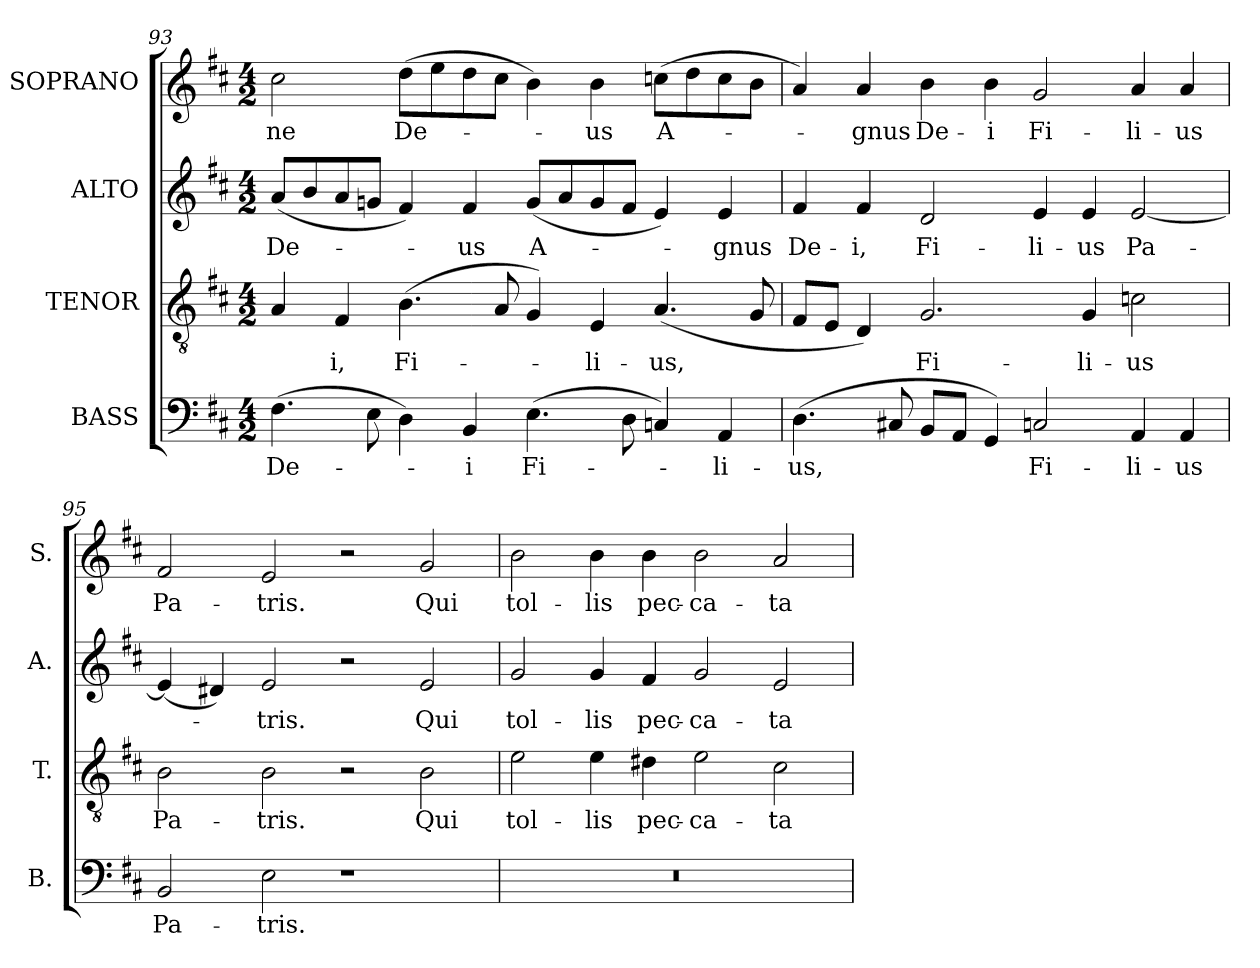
**kern	**text	**kern	**text	**kern	**text	**kern	**text
*part4	*part4	*part3	*part3	*part2	*part2	*part1	*part1
*staff4	*staff4	*staff3	*staff3	*staff2	*staff2	*staff1	*staff1
*I"BASS	*	*I"TENOR	*	*I"ALTO	*	*I"SOPRANO	*
*I'B.	*	*I'T.	*	*I'A.	*	*I'S.	*
!!LO:LB:g=z
*clefF4	*	*clefGv2	*	*clefG2	*	*clefG2	*
*	*	*ITrd7c12	*	*	*	*	*
*k[f#c#]	*	*k[f#c#]	*	*k[f#c#]	*	*k[f#c#]	*
*D:	*	*D:	*	*D:	*	*D:	*
*M4/2	*	*M4/2	*	*M4/2	*	*M4/2	*
=93	=93	=93	=93	=93	=93	=93	=93
!	!LO:LY:b:color=#000000	!	!	!	!	!	!
!	!	!	!	!	!LO:LY:b:color=#000000	!	!
!	!	!	!	!	!	!	!LO:LY:b:color=#000000
(4.F#i\	De-	4AAi/	.	(8ai/L	De-	2cc#i\	-ne
.	.	.	.	8bi/	.	.	.
!	!	!	!LO:LY:b:color=#000000	!	!	!	!
.	.	4FF#i/	-i,	8ai/	.	.	.
8Ei\	.	.	.	8gni/J	.	.	.
!	!	!	!LO:LY:b:color=#000000	!	!	!	!
!	!	!	!	!	!	!	!LO:LY:b:color=#000000
4Di\)	.	(4.BBi\	Fi-	4f#i/)	.	(8ddi\L	De-
.	.	.	.	.	.	8eei\	.
!	!LO:LY:b:color=#000000	!	!	!	!	!	!
!	!	!	!	!	!LO:LY:b:color=#000000	!	!
4BBi/	-i	.	.	4f#i/	-us	8ddi\	.
.	.	8AAi/	.	.	.	8cc#i\J	.
!	!LO:LY:b:color=#000000	!	!	!	!	!	!
!	!	!	!	!	!LO:LY:b:color=#000000	!	!
(4.Ei\	Fi-	4GGi/)	.	(8gi/L	A-	4bi\)	.
.	.	.	.	8ai/	.	.	.
!	!	!	!LO:LY:b:color=#000000	!	!	!	!
!	!	!	!	!	!	!	!LO:LY:b:color=#000000
.	.	4EEi/	-li-	8gi/	.	4bi\	-us
8Di\	.	.	.	8f#i/J	.	.	.
!	!	!	!LO:LY:b:color=#000000	!	!	!	!
!	!	!	!	!	!	!	!LO:LY:b:color=#000000
4Cni/)	.	(4.AAi/	-us,	4ei/)	.	(8ccni\L	A-
.	.	.	.	.	.	8ddi\	.
!	!LO:LY:b:color=#000000	!	!	!	!	!	!
!	!	!	!	!	!LO:LY:b:color=#000000	!	!
4AAi/	-li-	.	.	4ei/	-gnus	8cci\	.
.	.	8GGi/	.	.	.	8bi\J	.
=94	=94	=94	=94	=94	=94	=94	=94
!	!LO:LY:b:color=#000000	!	!	!	!	!	!
!	!	!	!	!	!LO:LY:b:color=#000000	!	!
(4.Di\	-us,	8FF#i/L	.	4f#i/	De-	4ai/)	.
.	.	8EEi/J	.	.	.	.	.
!	!	!	!	!	!LO:LY:b:color=#000000	!	!
!	!	!	!	!	!	!	!LO:LY:b:color=#000000
.	.	4DDi/)	.	4f#i/	-i,	4ai/	-gnus
8C#Xi/	.	.	.	.	.	.	.
!	!	!	!LO:LY:b:color=#000000	!	!	!	!
!	!	!	!	!	!LO:LY:b:color=#000000	!	!
!	!	!	!	!	!	!	!LO:LY:b:color=#000000
8BBi/L	.	2.GGi/	Fi-	2di/	Fi-	4bi\	De-
8AAi/J	.	.	.	.	.	.	.
!	!	!	!	!	!	!	!LO:LY:b:color=#000000
4GGi/)	.	.	.	.	.	4bi\	-i
!	!LO:LY:b:color=#000000	!	!	!	!	!	!
!	!	!	!	!	!LO:LY:b:color=#000000	!	!
!	!	!	!	!	!	!	!LO:LY:b:color=#000000
2Cni/	Fi-	.	.	4ei/	-li-	2gi/	Fi-
!	!	!	!LO:LY:b:color=#000000	!	!	!	!
!	!	!	!	!	!LO:LY:b:color=#000000	!	!
.	.	4GGi/	-li-	4ei/	-us	.	.
!	!LO:LY:b:color=#000000	!	!	!	!	!	!
!	!	!	!LO:LY:b:color=#000000	!	!	!	!
!	!	!	!	!	!LO:LY:b:color=#000000	!	!
!	!	!	!	!	!	!	!LO:LY:b:color=#000000
4AAi/	-li-	2Cni\	-us	[2ei/	Pa-	4ai/	-li-
!	!LO:LY:b:color=#000000	!	!	!	!	!	!
!	!	!	!	!	!	!	!LO:LY:b:color=#000000
4AAi/	-us	.	.	.	.	4ai/	-us
=95	=95	=95	=95	=95	=95	=95	=95
!	!LO:LY:b:color=#000000	!	!	!	!	!	!
!	!	!	!LO:LY:b:color=#000000	!	!	!	!
!	!	!	!	!	!	!	!LO:LY:b:color=#000000
2BBi/	Pa-	2BBi\	Pa-	(4ei/]	.	2f#i/	Pa-
.	.	.	.	4d#Xi/)	.	.	.
!	!LO:LY:b:color=#000000	!	!	!	!	!	!
!	!	!	!LO:LY:b:color=#000000	!	!	!	!
!	!	!	!	!	!LO:LY:b:color=#000000	!	!
!	!	!	!	!	!	!	!LO:LY:b:color=#000000
2Ei\	-tris.	2BBi\	-tris.	2ei/	-tris.	2ei/	-tris.
1r	.	2r	.	2r	.	2r	.
!	!	!	!LO:LY:b:color=#000000	!	!	!	!
!	!	!	!	!	!LO:LY:b:color=#000000	!	!
!	!	!	!	!	!	!	!LO:LY:b:color=#000000
.	.	2BBi\	Qui	2ei/	Qui	2gi/	Qui
=96	=96	=96	=96	=96	=96	=96	=96
!LO:N:vis=1	!	!	!	!	!	!	!
!	!	!	!LO:LY:b:color=#000000	!	!	!	!
!	!	!	!	!	!LO:LY:b:color=#000000	!	!
!	!	!	!	!	!	!	!LO:LY:b:color=#000000
0r	.	2Ei\	tol-	2gi/	tol-	2bi\	tol-
!	!	!	!LO:LY:b:color=#000000	!	!	!	!
!	!	!	!	!	!LO:LY:b:color=#000000	!	!
!	!	!	!	!	!	!	!LO:LY:b:color=#000000
.	.	4Ei\	-lis	4gi/	-lis	4bi\	-lis
!	!	!	!LO:LY:b:color=#000000	!	!	!	!
!	!	!	!	!	!LO:LY:b:color=#000000	!	!
!	!	!	!	!	!	!	!LO:LY:b:color=#000000
.	.	4D#Xi\	pec-	4f#i/	pec-	4bi\	pec-
!	!	!	!LO:LY:b:color=#000000	!	!	!	!
!	!	!	!	!	!LO:LY:b:color=#000000	!	!
!	!	!	!	!	!	!	!LO:LY:b:color=#000000
.	.	2Ei\	-ca-	2gi/	-ca-	2bi\	-ca-
!	!	!	!LO:LY:b:color=#000000	!	!	!	!
!	!	!	!	!	!LO:LY:b:color=#000000	!	!
!	!	!	!	!	!	!	!LO:LY:b:color=#000000
.	.	2C#i\	-ta	2ei/	-ta	2ai/	-ta
=	=	=	=	=	=	=	=
*-	*-	*-	*-	*-	*-	*-	*-
